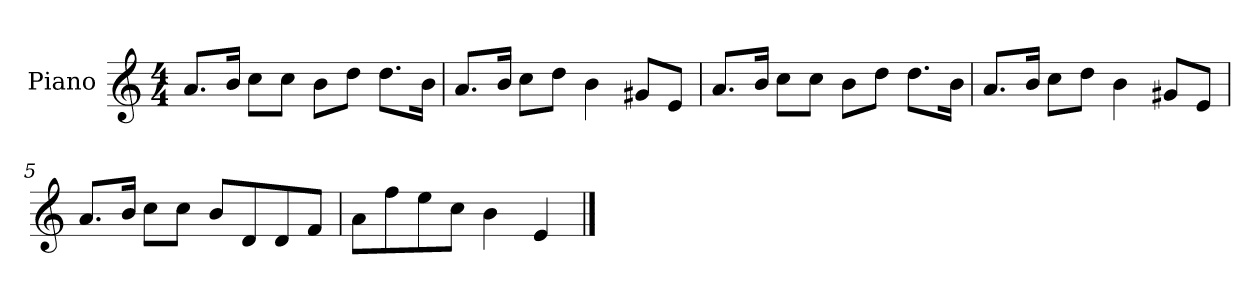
**kern
*part1
*staff1
*I"Piano
*I'P-no
*clefG2
*k[]
*M4/4
*MM90
=1
8.a/L
16b/Jk
8cc\L
8cc\J
8b\L
8dd\J
8.dd\L
16b\Jk
=2
8.a/L
16b/Jk
8cc\L
8dd\J
4b\
8g#X/L
8e/J
=3
8.a/L
16b/Jk
8cc\L
8cc\J
8b\L
8dd\J
8.dd\L
16b\Jk
=4
8.a/L
16b/Jk
8cc\L
8dd\J
4b\
8g#X/L
8e/J
!!LO:LB:g=z
=5
8.a/L
16b/Jk
8cc\L
8cc\J
8b/L
8d/
8d/
8f/J
=6
8a\L
8ff\
8ee\
8cc\J
4b\
4e/
==
*-
